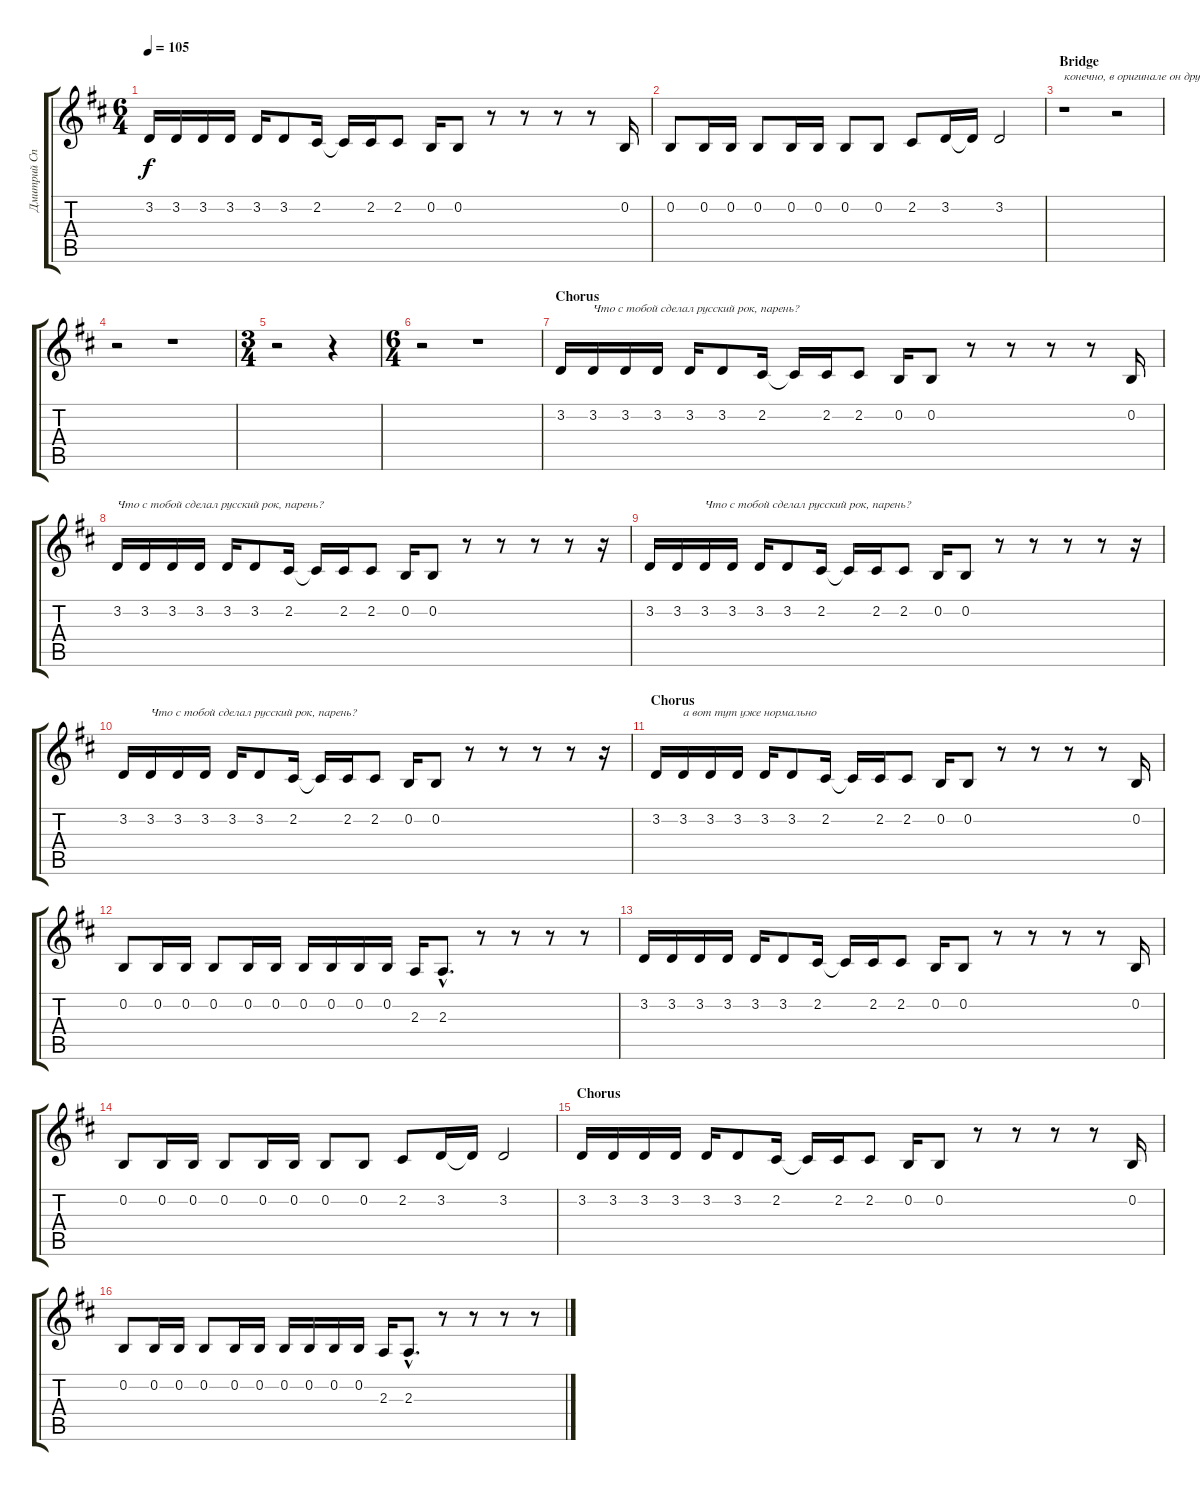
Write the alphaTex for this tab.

\track ("Дмитрий Спирин" "Дмитрий Сп") {instrument tenorsax}
\staff {score tabs}
\tuning (E4 B3 G3 D3 A2 E2) {hide}
\ts (6 4)
\tempo 105
\clef g2
\ks d
3.2.16{dy f} 3.2.16 3.2.16 3.2.16 3.2.16 3.2.8 2.2.16 2.2{t}.16 2.2.16 2.2.8 0.2.16 0.2.8 r.8 r.8 r.8 r.8 0.2.16 |
0.2.8 0.2.16 0.2.16 0.2.8 0.2.16 0.2.16 0.2.8 0.2.8 2.2.8 3.2.16 3.2{t}.16 3.2.2 |
\section ("" "Bridge")
r.1{txt "конечно, в оригинале он другой, но вроде подходит!"} r.2 |
r.2 r.1 |
\ts (3 4)
r.2 r.4 |
\ts (6 4)
r.2 r.1 |
\section ("" "Chorus")
3.2.16 3.2.16{txt "Что с тобой сделал русский рок, парень? "} 3.2.16 3.2.16 3.2.16 3.2.8 2.2.16 2.2{t}.16 2.2.16 2.2.8 0.2.16 0.2.8 r.8 r.8 r.8 r.8 0.2.16 |
3.2.16{txt "Что с тобой сделал русский рок, парень?"} 3.2.16 3.2.16 3.2.16 3.2.16 3.2.8 2.2.16 2.2{t}.16 2.2.16 2.2.8 0.2.16 0.2.8 r.8 r.8 r.8 r.8 r.16 |
3.2.16 3.2.16 3.2.16{txt "Что с тобой сделал русский рок, парень?"} 3.2.16 3.2.16 3.2.8 2.2.16 2.2{t}.16 2.2.16 2.2.8 0.2.16 0.2.8 r.8 r.8 r.8 r.8 r.16 |
3.2.16 3.2.16{txt "Что с тобой сделал русский рок, парень?"} 3.2.16 3.2.16 3.2.16 3.2.8 2.2.16 2.2{t}.16 2.2.16 2.2.8 0.2.16 0.2.8 r.8 r.8 r.8 r.8 r.16 |
\section ("" "Chorus")
3.2.16 3.2.16{txt "а вот тут уже нормально"} 3.2.16 3.2.16 3.2.16 3.2.8 2.2.16 2.2{t}.16 2.2.16 2.2.8 0.2.16 0.2.8 r.8 r.8 r.8 r.8 0.2.16 |
0.2.8 0.2.16 0.2.16 0.2.8 0.2.16 0.2.16 0.2.16 0.2.16 0.2.16 0.2.16 2.3.16 2.3{hac}.8{d} r.8 r.8 r.8 r.8 |
3.2.16 3.2.16 3.2.16 3.2.16 3.2.16 3.2.8 2.2.16 2.2{t}.16 2.2.16 2.2.8 0.2.16 0.2.8 r.8 r.8 r.8 r.8 0.2.16 |
0.2.8 0.2.16 0.2.16 0.2.8 0.2.16 0.2.16 0.2.8 0.2.8 2.2.8 3.2.16 3.2{t}.16 3.2.2 |
\section ("" "Chorus")
3.2.16 3.2.16 3.2.16 3.2.16 3.2.16 3.2.8 2.2.16 2.2{t}.16 2.2.16 2.2.8 0.2.16 0.2.8 r.8 r.8 r.8 r.8 0.2.16 |
0.2.8 0.2.16 0.2.16 0.2.8 0.2.16 0.2.16 0.2.16 0.2.16 0.2.16 0.2.16 2.3.16 2.3{hac}.8{d} r.8 r.8 r.8 r.8
